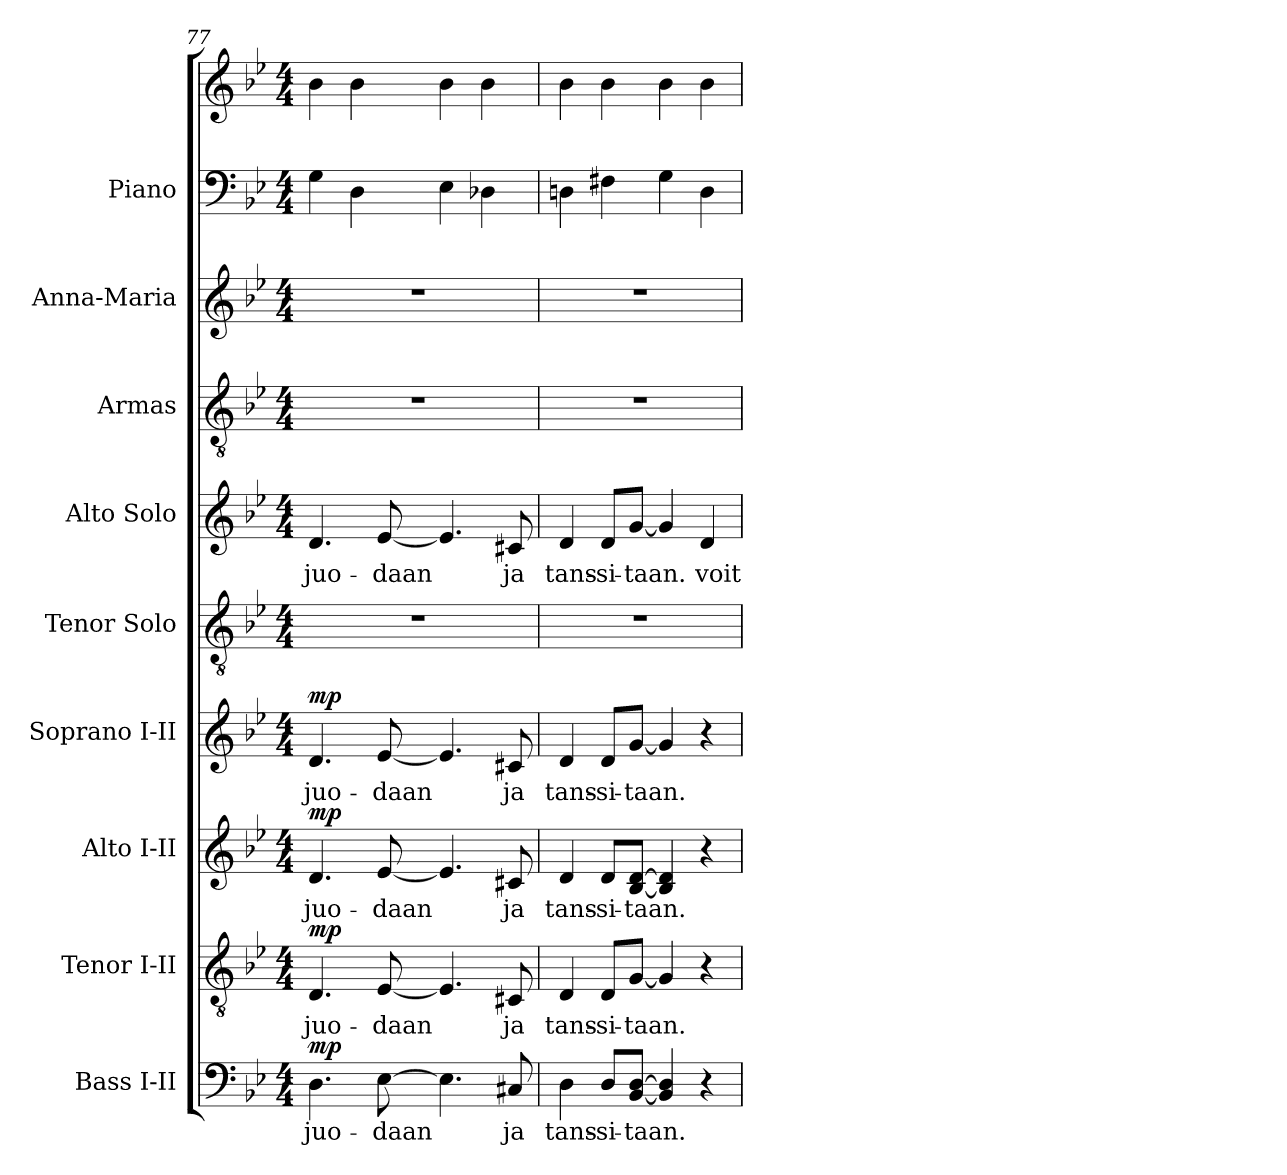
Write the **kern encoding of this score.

**kern	**text	**dynam	**kern	**text	**dynam	**kern	**text	**dynam	**kern	**text	**dynam	**kern	**kern	**text	**kern	**kern	**kern	**kern
*part9	*part9	*part9	*part8	*part8	*part8	*part7	*part7	*part7	*part6	*part6	*part6	*part5	*part4	*part4	*part3	*part2	*part1	*part1
*staff10	*staff10	*staff10	*staff9	*staff9	*staff9	*staff8	*staff8	*staff8	*staff7	*staff7	*staff7	*staff6	*staff5	*staff5	*staff4	*staff3	*staff2	*staff1
*I"Bass I-II	*	*	*I"Tenor I-II	*	*	*I"Alto I-II	*	*	*I"Soprano I-II	*	*	*I"Tenor Solo	*I"Alto Solo	*	*I"Armas	*I"Anna-Maria	*I"Piano	*
*I'B.	*	*	*I'T.	*	*	*I'A.	*	*	*I'S.	*	*	*I'T. Solo	*I'A. Solo	*	*I'Armas	*I'A-M	*I'Pno.	*
*clefF4	*	*	*clefGv2	*	*	*clefG2	*	*	*clefG2	*	*	*clefGv2	*clefG2	*	*clefGv2	*clefG2	*clefF4	*clefG2
*	*	*	*ITrd7c12	*	*	*	*	*	*	*	*	*ITrd7c12	*	*	*ITrd7c12	*	*	*
*k[b-e-]	*	*	*k[b-e-]	*	*	*k[b-e-]	*	*	*k[b-e-]	*	*	*k[b-e-]	*k[b-e-]	*	*k[b-e-]	*k[b-e-]	*k[b-e-]	*k[b-e-]
*B-:	*	*	*B-:	*	*	*B-:	*	*	*B-:	*	*	*B-:	*B-:	*	*B-:	*B-:	*B-:	*B-:
*M4/4	*	*	*M4/4	*	*	*M4/4	*	*	*M4/4	*	*	*M4/4	*M4/4	*	*M4/4	*M4/4	*M4/4	*M4/4
=77	=77	=77	=77	=77	=77	=77	=77	=77	=77	=77	=77	=77	=77	=77	=77	=77	=77	=77
!	!LO:LY:b:color=#000000	!	!	!	!	!	!	!	!	!	!	!	!	!	!	!	!	!
!	!	!	!	!LO:LY:b:color=#000000	!	!	!	!	!	!	!	!	!	!	!	!	!	!
!	!	!	!	!	!	!	!LO:LY:b:color=#000000	!	!	!	!	!	!	!	!	!	!	!
!	!	!	!	!	!	!	!	!	!	!LO:LY:b:color=#000000	!	!	!	!	!	!	!	!
!	!	!	!	!	!	!	!	!	!	!	!	!	!	!LO:LY:b:color=#000000	!	!	!	!
4.Di\	juo-	mp	4.DDi/	juo-	mp	4.di/	juo-	mp	4.di/	juo-	mp	1r	4.di/	juo-	1r	1r	4Gi\	4b-i
.	.	.	.	.	.	.	.	.	.	.	.	.	.	.	.	.	4Di\	4b-i
!	!LO:LY:b:color=#000000	!	!	!	!	!	!	!	!	!	!	!	!	!	!	!	!	!
!	!	!	!	!LO:LY:b:color=#000000	!	!	!	!	!	!	!	!	!	!	!	!	!	!
!	!	!	!	!	!	!	!LO:LY:b:color=#000000	!	!	!	!	!	!	!	!	!	!	!
!	!	!	!	!	!	!	!	!	!	!LO:LY:b:color=#000000	!	!	!	!	!	!	!	!
!	!	!	!	!	!	!	!	!	!	!	!	!	!	!LO:LY:b:color=#000000	!	!	!	!
[>8E-i\	-daan	.	[<8EE-i/	-daan	.	[<8e-i/	-daan	.	[<8e-i/	-daan	.	.	[<8e-i/	-daan	.	.	.	.
4.E-i\]	.	.	4.EE-i/]	.	.	4.e-i/]	.	.	4.e-i/]	.	.	.	4.e-i/]	.	.	.	4E-i\	4b-i
.	.	.	.	.	.	.	.	.	.	.	.	.	.	.	.	.	4D-Xi\	4b-i
!	!LO:LY:b:color=#000000	!	!	!	!	!	!	!	!	!	!	!	!	!	!	!	!	!
!	!	!	!	!LO:LY:b:color=#000000	!	!	!	!	!	!	!	!	!	!	!	!	!	!
!	!	!	!	!	!	!	!LO:LY:b:color=#000000	!	!	!	!	!	!	!	!	!	!	!
!	!	!	!	!	!	!	!	!	!	!LO:LY:b:color=#000000	!	!	!	!	!	!	!	!
!	!	!	!	!	!	!	!	!	!	!	!	!	!	!LO:LY:b:color=#000000	!	!	!	!
8C#Xi/	ja	.	8CC#Xi/	ja	.	8c#Xi/	ja	.	8c#Xi/	ja	.	.	8c#Xi/	ja	.	.	.	.
=78	=78	=78	=78	=78	=78	=78	=78	=78	=78	=78	=78	=78	=78	=78	=78	=78	=78	=78
!	!LO:LY:b:color=#000000	!	!	!	!	!	!	!	!	!	!	!	!	!	!	!	!	!
!	!	!	!	!LO:LY:b:color=#000000	!	!	!	!	!	!	!	!	!	!	!	!	!	!
!	!	!	!	!	!	!	!LO:LY:b:color=#000000	!	!	!	!	!	!	!	!	!	!	!
!	!	!	!	!	!	!	!	!	!	!LO:LY:b:color=#000000	!	!	!	!	!	!	!	!
!	!	!	!	!	!	!	!	!	!	!	!	!	!	!LO:LY:b:color=#000000	!	!	!	!
4Di\	tans-	.	4DDi/	tans-	.	4di/	tans-	.	4di/	tans-	.	1r	4di/	tans-	1r	1r	4Dni\	4b-i
!	!LO:LY:b:color=#000000	!	!	!	!	!	!	!	!	!	!	!	!	!	!	!	!	!
!	!	!	!	!LO:LY:b:color=#000000	!	!	!	!	!	!	!	!	!	!	!	!	!	!
!	!	!	!	!	!	!	!LO:LY:b:color=#000000	!	!	!	!	!	!	!	!	!	!	!
!	!	!	!	!	!	!	!	!	!	!LO:LY:b:color=#000000	!	!	!	!	!	!	!	!
!	!	!	!	!	!	!	!	!	!	!	!	!	!	!LO:LY:b:color=#000000	!	!	!	!
8Di/L	-si-	.	8DDi/L	-si-	.	8di/L	-si-	.	8di/L	-si-	.	.	8di/L	-si-	.	.	4F#Xi\	4b-i
!	!LO:LY:b:color=#000000	!	!	!	!	!	!	!	!	!	!	!	!	!	!	!	!	!
!	!	!	!	!LO:LY:b:color=#000000	!	!	!	!	!	!	!	!	!	!	!	!	!	!
!	!	!	!	!	!	!	!LO:LY:b:color=#000000	!	!	!	!	!	!	!	!	!	!	!
!	!	!	!	!	!	!	!	!	!	!LO:LY:b:color=#000000	!	!	!	!	!	!	!	!
!	!	!	!	!	!	!	!	!	!	!	!	!	!	!LO:LY:b:color=#000000	!	!	!	!
[<8BB-i/ [>8DiJ	-taan.	.	[<8GGi/J	-taan.	.	[<8B-i/ [>8diJ	-taan.	.	[<8gi/J	-taan.	.	.	[<8gi/J	-taan.	.	.	.	.
4BB-i/] 4Di]	.	.	4GGi/]	.	.	4B-i/] 4di]	.	.	4gi/]	.	.	.	4gi/]	.	.	.	4Gi\	4b-i
!	!	!	!	!	!	!	!	!	!	!	!	!	!	!LO:LY:b:color=#000000	!	!	!	!
4r	.	.	4r	.	.	4r	.	.	4r	.	.	.	4di/	voit	.	.	4Di\	4b-i
=	=	=	=	=	=	=	=	=	=	=	=	=	=	=	=	=	=	=
*-	*-	*-	*-	*-	*-	*-	*-	*-	*-	*-	*-	*-	*-	*-	*-	*-	*-	*-
